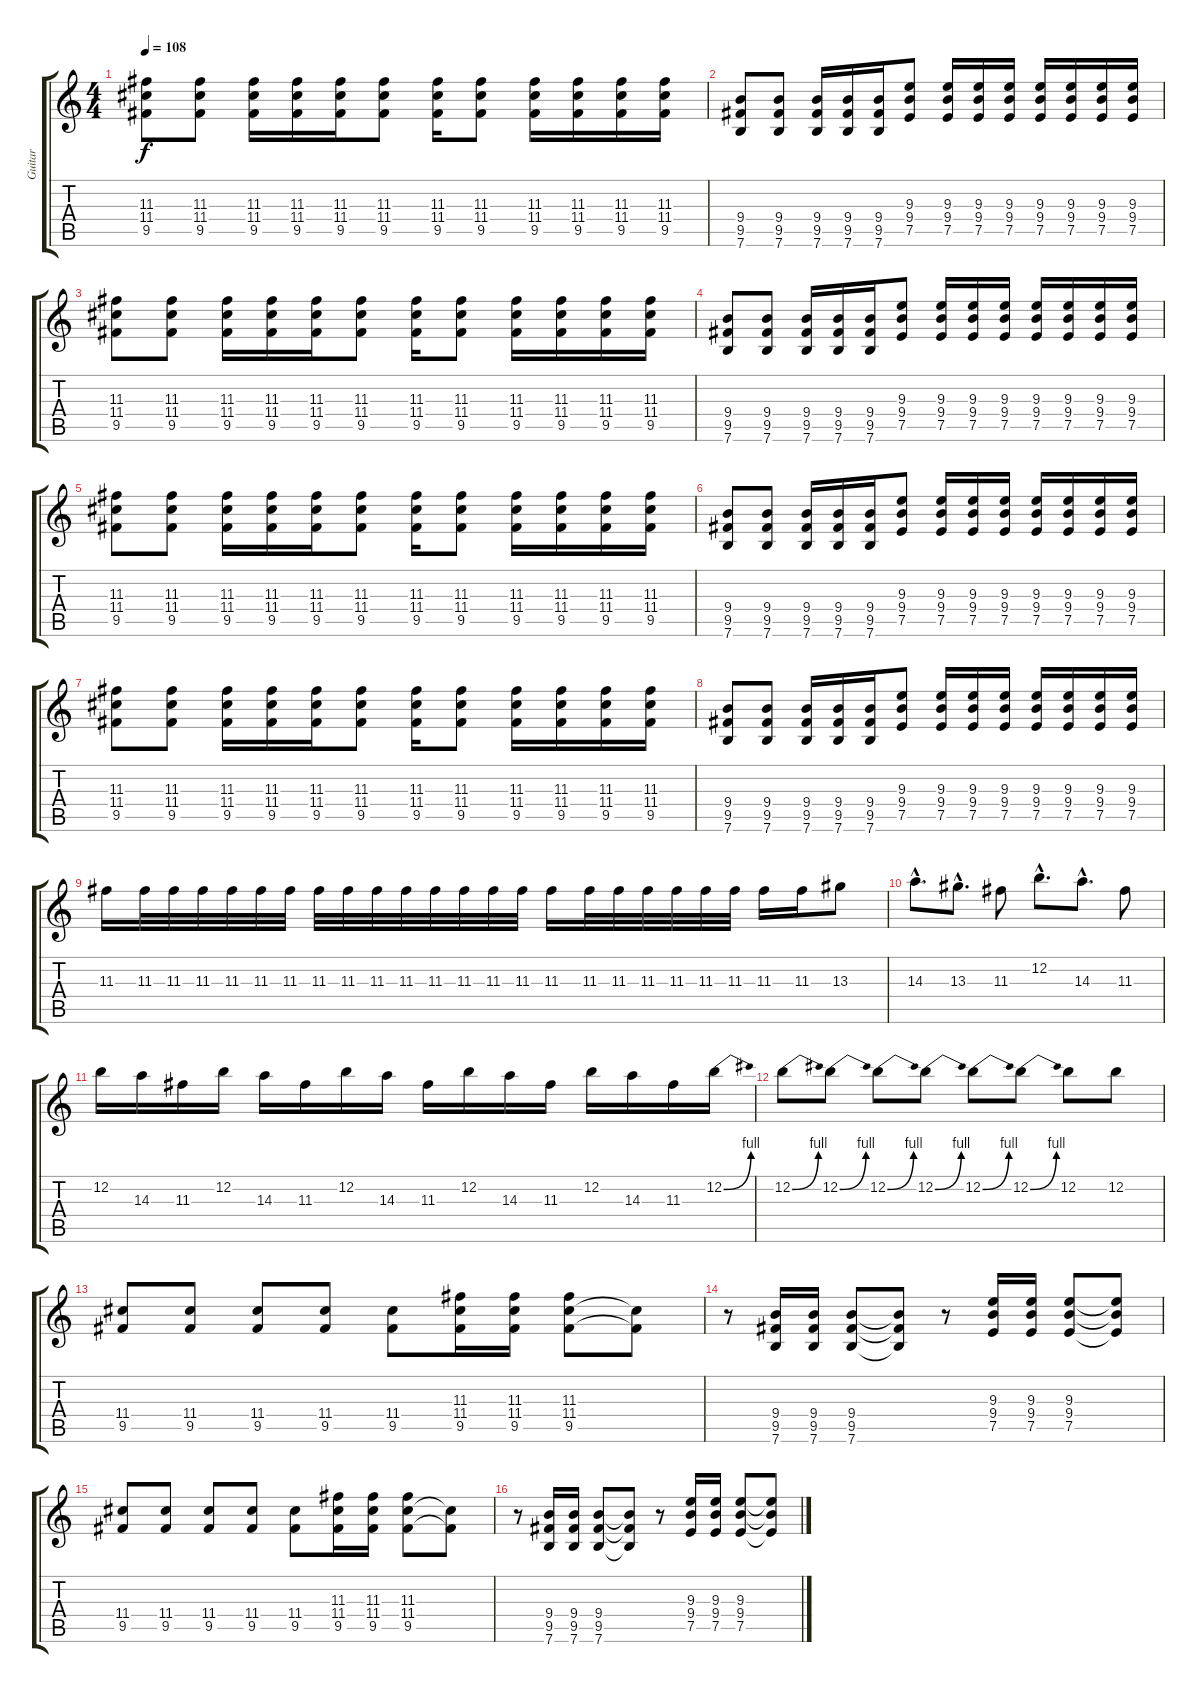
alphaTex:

\track ("Guitar" "Guitar") {instrument distortionguitar}
\staff {score tabs}
\tuning (E4 B3 G3 D3 A2 E2) {hide}
\ts (4 4)
\tempo 108
\clef g2
\ks c
(11.3 11.4 9.5).8{dy f} (11.3 11.4 9.5).8 (11.3 11.4 9.5).16 (11.3 11.4 9.5).16 (11.3 11.4 9.5).16 (11.3 11.4 9.5).8 (11.3 11.4 9.5).16 (11.3 11.4 9.5).8 (11.3 11.4 9.5).16 (11.3 11.4 9.5).16 (11.3 11.4 9.5).16 (11.3 11.4 9.5).16 |
(9.4 9.5 7.6).8 (9.4 9.5 7.6).8 (9.4 9.5 7.6).16 (9.4 9.5 7.6).16 (9.4 9.5 7.6).16 (9.3 9.4 7.5).8 (9.3 9.4 7.5).16 (9.3 9.4 7.5).16 (9.3 9.4 7.5).16 (9.3 9.4 7.5).16 (9.3 9.4 7.5).16 (9.3 9.4 7.5).16 (9.3 9.4 7.5).16 |
(11.3 11.4 9.5).8 (11.3 11.4 9.5).8 (11.3 11.4 9.5).16 (11.3 11.4 9.5).16 (11.3 11.4 9.5).16 (11.3 11.4 9.5).8 (11.3 11.4 9.5).16 (11.3 11.4 9.5).8 (11.3 11.4 9.5).16 (11.3 11.4 9.5).16 (11.3 11.4 9.5).16 (11.3 11.4 9.5).16 |
(9.4 9.5 7.6).8 (9.4 9.5 7.6).8 (9.4 9.5 7.6).16 (9.4 9.5 7.6).16 (9.4 9.5 7.6).16 (9.3 9.4 7.5).8 (9.3 9.4 7.5).16 (9.3 9.4 7.5).16 (9.3 9.4 7.5).16 (9.3 9.4 7.5).16 (9.3 9.4 7.5).16 (9.3 9.4 7.5).16 (9.3 9.4 7.5).16 |
(11.3 11.4 9.5).8 (11.3 11.4 9.5).8 (11.3 11.4 9.5).16 (11.3 11.4 9.5).16 (11.3 11.4 9.5).16 (11.3 11.4 9.5).8 (11.3 11.4 9.5).16 (11.3 11.4 9.5).8 (11.3 11.4 9.5).16 (11.3 11.4 9.5).16 (11.3 11.4 9.5).16 (11.3 11.4 9.5).16 |
(9.4 9.5 7.6).8 (9.4 9.5 7.6).8 (9.4 9.5 7.6).16 (9.4 9.5 7.6).16 (9.4 9.5 7.6).16 (9.3 9.4 7.5).8 (9.3 9.4 7.5).16 (9.3 9.4 7.5).16 (9.3 9.4 7.5).16 (9.3 9.4 7.5).16 (9.3 9.4 7.5).16 (9.3 9.4 7.5).16 (9.3 9.4 7.5).16 |
(11.3 11.4 9.5).8 (11.3 11.4 9.5).8 (11.3 11.4 9.5).16 (11.3 11.4 9.5).16 (11.3 11.4 9.5).16 (11.3 11.4 9.5).8 (11.3 11.4 9.5).16 (11.3 11.4 9.5).8 (11.3 11.4 9.5).16 (11.3 11.4 9.5).16 (11.3 11.4 9.5).16 (11.3 11.4 9.5).16 |
(9.4 9.5 7.6).8 (9.4 9.5 7.6).8 (9.4 9.5 7.6).16 (9.4 9.5 7.6).16 (9.4 9.5 7.6).16 (9.3 9.4 7.5).8 (9.3 9.4 7.5).16 (9.3 9.4 7.5).16 (9.3 9.4 7.5).16 (9.3 9.4 7.5).16 (9.3 9.4 7.5).16 (9.3 9.4 7.5).16 (9.3 9.4 7.5).16 |
11.3.16 11.3.32 11.3.32 11.3.32 11.3.32 11.3.32 11.3.32 11.3.32 11.3.32 11.3.32 11.3.32 11.3.32 11.3.32 11.3.32 11.3.32 11.3.16 11.3.32 11.3.32 11.3.32 11.3.32 11.3.32 11.3.32 11.3.16 11.3.16 13.3.8 |
14.3{hac}.8{d} 13.3{hac}.8{d} 11.3.8 12.2{hac}.8{d} 14.3{hac}.8{d} 11.3.8 |
12.2.16 14.3.16 11.3.16 12.2.16 14.3.16 11.3.16 12.2.16 14.3.16 11.3.16 12.2.16 14.3.16 11.3.16 12.2.16 14.3.16 11.3.16 12.2{be (bend 0 0 60 4)}.16 |
12.2{be (bend 0 0 60 4)}.8 12.2{be (bend 0 0 60 4)}.8 12.2{be (bend 0 0 60 4)}.8 12.2{be (bend 0 0 60 4)}.8 12.2{be (bend 0 0 60 4)}.8 12.2{be (bend 0 0 60 4)}.8 12.2.8 12.2.8 |
(11.4 9.5).8 (11.4 9.5).8 (11.4 9.5).8 (11.4 9.5).8 (11.4 9.5).8 (11.3 11.4 9.5).16 (11.3 11.4 9.5).16 (11.3 11.4 9.5).8 (11.4{t} 9.5{t}).8 |
r.8 (9.4 9.5 7.6).16 (9.4 9.5 7.6).16 (9.4 9.5 7.6).8 (9.4{t} 9.5{t} 7.6{t}).8 r.8 (9.3 9.4 7.5).16 (9.3 9.4 7.5).16 (9.3 9.4 7.5).8 (9.3{t} 9.4{t} 7.5{t}).8 |
(11.4 9.5).8 (11.4 9.5).8 (11.4 9.5).8 (11.4 9.5).8 (11.4 9.5).8 (11.3 11.4 9.5).16 (11.3 11.4 9.5).16 (11.3 11.4 9.5).8 (11.4{t} 9.5{t}).8 |
r.8 (9.4 9.5 7.6).16 (9.4 9.5 7.6).16 (9.4 9.5 7.6).8 (9.4{t} 9.5{t} 7.6{t}).8 r.8 (9.3 9.4 7.5).16 (9.3 9.4 7.5).16 (9.3 9.4 7.5).8 (9.3{t} 9.4{t} 7.5{t}).8
